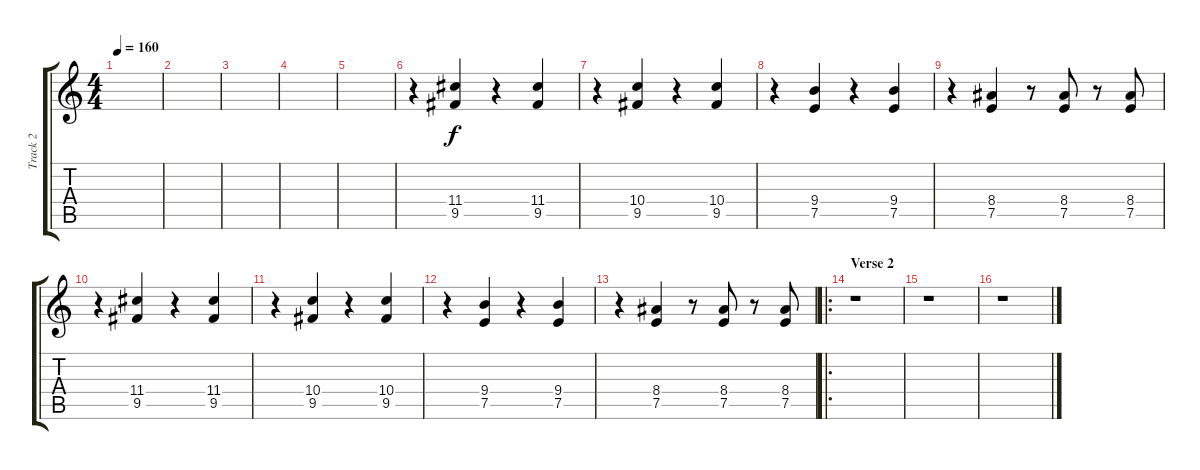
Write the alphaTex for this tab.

\track ("Track 2" "Track 2") {instrument overdrivenguitar}
\staff {score tabs}
\tuning (E4 B3 G3 D3 A2 E2) {hide}
\ts (4 4)
\tempo 160
\clef g2
\ks c
|
|
|
|
|
r.4 (11.4 9.5).4 r.4 (11.4 9.5).4 |
r.4 (10.4 9.5).4 r.4 (10.4 9.5).4 |
r.4 (9.4 7.5).4 r.4 (9.4 7.5).4 |
r.4 (8.4 7.5).4 r.8 (8.4 7.5).8 r.8 (8.4 7.5).8 |
r.4 (11.4 9.5).4 r.4 (11.4 9.5).4 |
r.4 (10.4 9.5).4 r.4 (10.4 9.5).4 |
r.4 (9.4 7.5).4 r.4 (9.4 7.5).4 |
r.4 (8.4 7.5).4 r.8 (8.4 7.5).8 r.8 (8.4 7.5).8 |
\ro
\section ("" "Verse 2")
r.1 |
r.1 |
r.1
